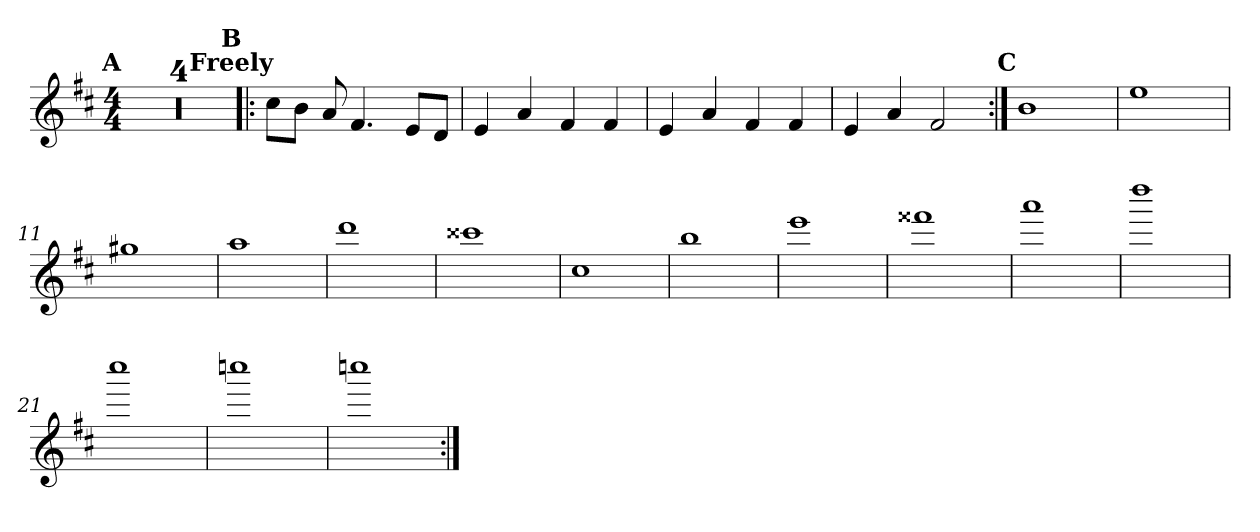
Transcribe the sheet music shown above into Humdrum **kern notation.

**kern
*part1
*staff1
*clefG2
*k[f#c#]
*D:
*M4/4
!!LO:REH:place=s1:a:enc=none:fs=15.4:t=A
=1
1r
=2
1r
=3
1r
=4
1r
!!LO:LB:g=z
!!LO:REH:place=s1:b:enc=none:fs=15.4:t=Freely
!!LO:REH:place=s1:a:enc=none:fs=15.4:t=B
=5!|:
8cc#\L
8b\J
8a/
4.f#/
8e/L
8d/J
=6
4e/
4a/
4f#/
4f#/
=7
4e/
4a/
4f#/
4f#/
=8
4e/
4a/
2f#/
!!LO:LB:g=z
!!LO:REH:place=s1:a:enc=none:fs=15.4:t=C
=9:|!
1b
=10
1ee
=11
1gg#X
=12
1aa
=13
1ddd
=14
1ccc##X
=15
1cc#
=16
1bb
=17
1eee
=18
1fff##X
=19
1aaa
=20
1dddd
=21
1cccc#
=22
1ccccn
!!LO:LB:g=z
=23
1ccccn
=:|!
*-
